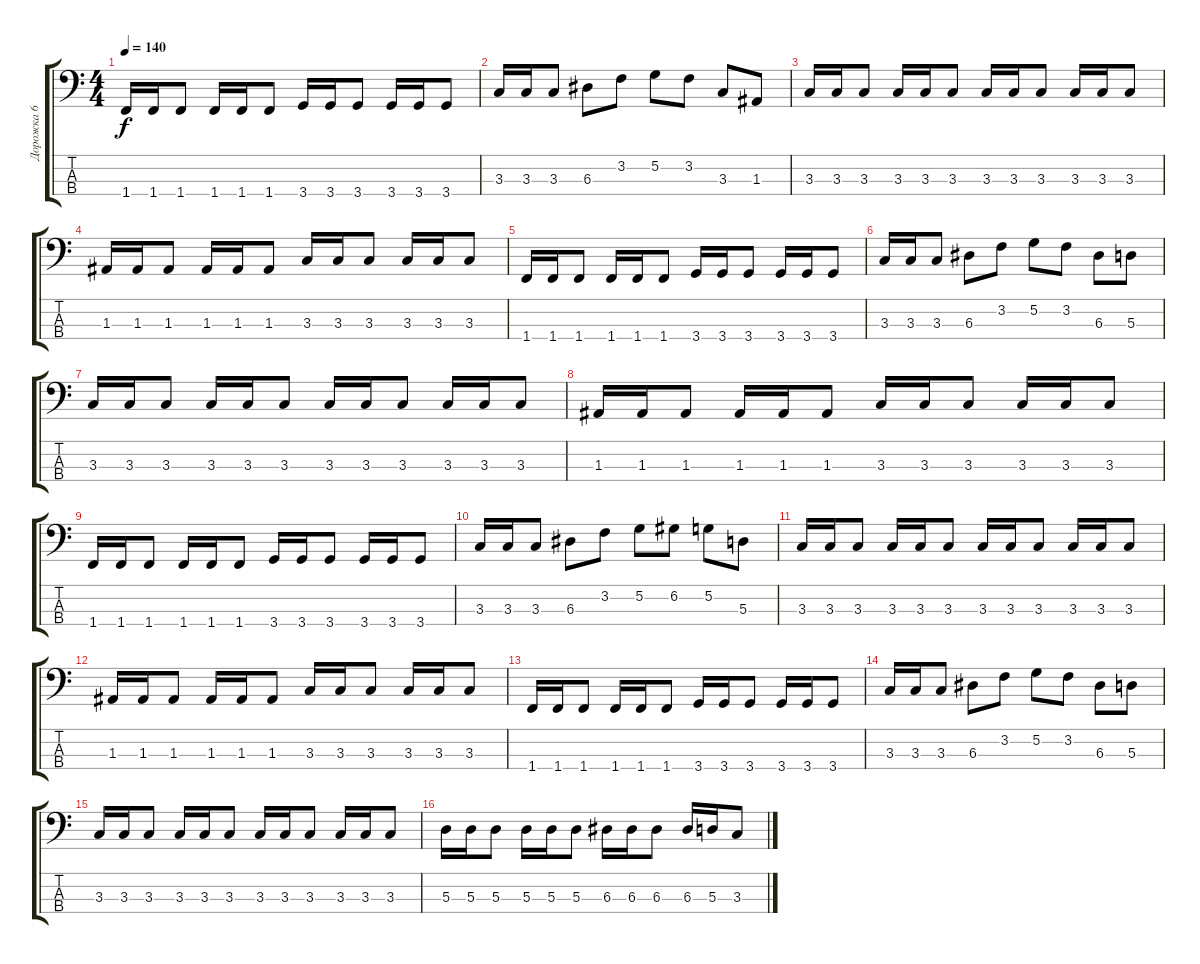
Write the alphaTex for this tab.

\track ("Дорожка 6" "Дорожка 6") {instrument electricbassfinger}
\staff {score tabs}
\tuning (G2 D2 A1 E1) {hide}
\ts (4 4)
\tempo 140
\clef f4
\ks c
1.4.16{dy f} 1.4.16 1.4.8 1.4.16 1.4.16 1.4.8 3.4.16 3.4.16 3.4.8 3.4.16 3.4.16 3.4.8 |
3.3.16 3.3.16 3.3.8 6.3.8 3.2.8 5.2.8 3.2.8 3.3.8 1.3.8 |
3.3.16 3.3.16 3.3.8 3.3.16 3.3.16 3.3.8 3.3.16 3.3.16 3.3.8 3.3.16 3.3.16 3.3.8 |
1.3.16 1.3.16 1.3.8 1.3.16 1.3.16 1.3.8 3.3.16 3.3.16 3.3.8 3.3.16 3.3.16 3.3.8 |
1.4.16 1.4.16 1.4.8 1.4.16 1.4.16 1.4.8 3.4.16 3.4.16 3.4.8 3.4.16 3.4.16 3.4.8 |
3.3.16 3.3.16 3.3.8 6.3.8 3.2.8 5.2.8 3.2.8 6.3.8 5.3.8 |
3.3.16 3.3.16 3.3.8 3.3.16 3.3.16 3.3.8 3.3.16 3.3.16 3.3.8 3.3.16 3.3.16 3.3.8 |
1.3.16 1.3.16 1.3.8 1.3.16 1.3.16 1.3.8 3.3.16 3.3.16 3.3.8 3.3.16 3.3.16 3.3.8 |
1.4.16 1.4.16 1.4.8 1.4.16 1.4.16 1.4.8 3.4.16 3.4.16 3.4.8 3.4.16 3.4.16 3.4.8 |
3.3.16 3.3.16 3.3.8 6.3.8 3.2.8 5.2.8 6.2.8 5.2.8 5.3.8 |
3.3.16 3.3.16 3.3.8 3.3.16 3.3.16 3.3.8 3.3.16 3.3.16 3.3.8 3.3.16 3.3.16 3.3.8 |
1.3.16 1.3.16 1.3.8 1.3.16 1.3.16 1.3.8 3.3.16 3.3.16 3.3.8 3.3.16 3.3.16 3.3.8 |
1.4.16 1.4.16 1.4.8 1.4.16 1.4.16 1.4.8 3.4.16 3.4.16 3.4.8 3.4.16 3.4.16 3.4.8 |
3.3.16 3.3.16 3.3.8 6.3.8 3.2.8 5.2.8 3.2.8 6.3.8 5.3.8 |
3.3.16 3.3.16 3.3.8 3.3.16 3.3.16 3.3.8 3.3.16 3.3.16 3.3.8 3.3.16 3.3.16 3.3.8 |
5.3.16 5.3.16 5.3.8 5.3.16 5.3.16 5.3.8 6.3.16 6.3.16 6.3.8 6.3.16 5.3.16 3.3.8
